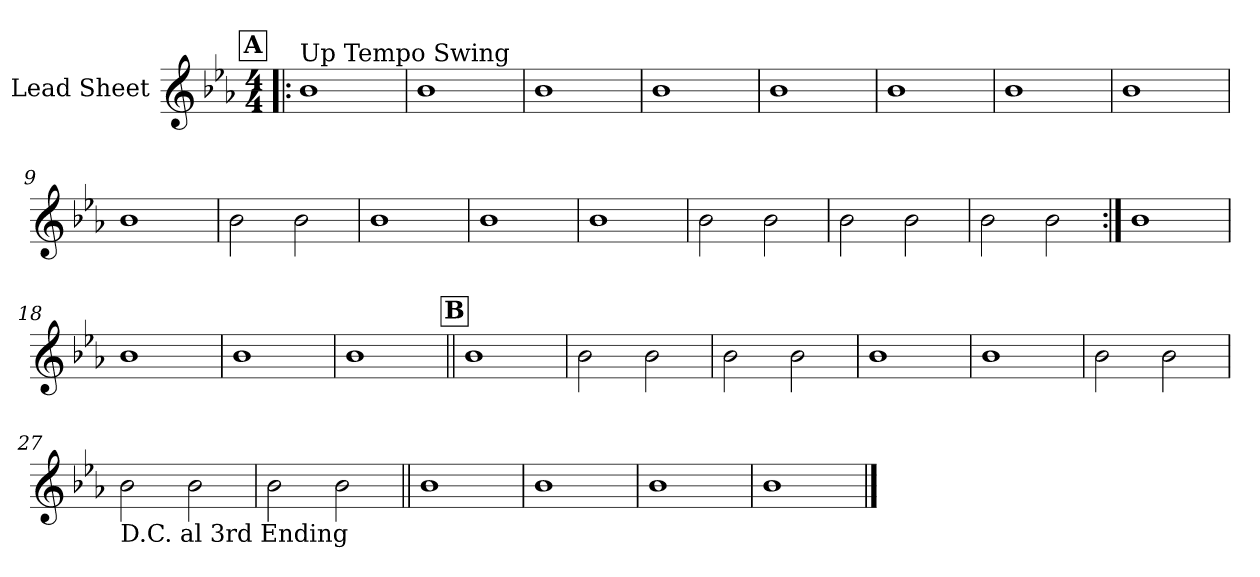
**kern
*part1
*staff1
*I"Lead Sheet
*clefG2
*k[b-e-a-]
*E-:
*M4/4
!!LO:REH:place=s1:a:fs=14:t=A
=1!|:
!LO:TX:a:t=Up Tempo Swing
1b-
=2
1b-
=3
1b-
=4
1b-
!!LO:LB:g=z
=5
1b-
=6
1b-
=7
1b-
=8
1b-
!!LO:LB:g=z
=9
1b-
=10
2b-\
2b-\
=11
1b-
=12
1b-
!!LO:LB:g=z
=13
1b-
=14
2b-\
2b-\
=15
2b-\
2b-\
=16
2b-\
2b-\
!!LO:LB:g=z
=17:|!
1b-
=18
1b-
=19
1b-
=20
1b-
!!LO:LB:g=z
!!LO:REH:place=s1:a:fs=14:t=B
=21||
1b-
=22
2b-\
2b-\
=23
2b-\
2b-\
=24
1b-
!!LO:LB:g=z
=25
1b-
=26
2b-\
2b-\
=27
!LO:TX:b:t=D.C. al 3rd Ending
2b-\
2b-\
=28
2b-\
2b-\
!!LO:LB:g=z
=29||
1b-
=30
1b-
=31
1b-
=32
1b-
==
*-
